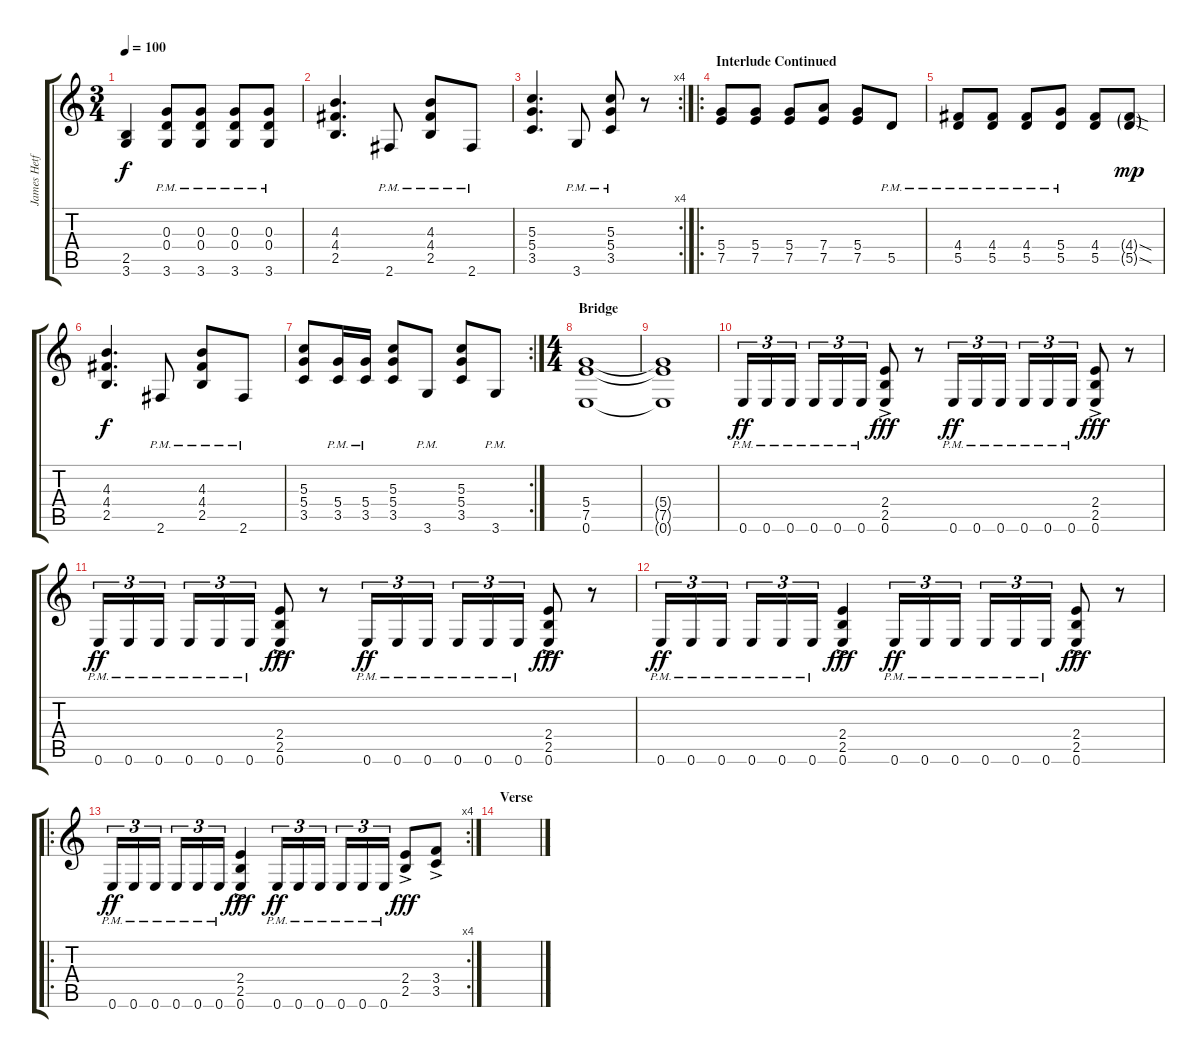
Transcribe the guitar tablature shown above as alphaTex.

\track ("James Hetfield" "James Hetf") {instrument acousticguitarsteel}
\staff {score tabs}
\tuning (E4 B3 G3 D3 A2 E2) {hide}
\ts (3 4)
\tempo 100
\clef g2
\ks c
(2.5 3.6).4{dy f} (0.3{pm} 0.4{pm} 3.6{pm}).8 (0.3{pm} 0.4{pm} 3.6{pm}).8 (0.3{pm} 0.4{pm} 3.6{pm}).8 (0.3{pm} 0.4{pm} 3.6{pm}).8 |
(4.3 4.4 2.5).4{d} 2.6{pm}.8 (4.3{pm} 4.4{pm} 2.5{pm}).8 2.6{pm}.8 |
\rc 4
(5.3 5.4 3.5).4{d} 3.6{pm}.8 (5.3{pm} 5.4{pm} 3.5{pm}).8 r.8 |
\ro
\section ("" "Interlude Continued")
(5.4 7.5).8 (5.4 7.5).8 (5.4 7.5).8 (7.4 7.5).8 (5.4 7.5).8 5.5{pm}.8 |
(4.4{pm} 5.5{pm}).8 (4.4{pm} 5.5{pm}).8 (4.4{pm} 5.5{pm}).8 (5.4{pm} 5.5{pm}).8 (4.4 5.5).8 (4.4{sod g} 5.5{sod g}).8{dy mp} |
(4.3 4.4 2.5).4{d dy f} 2.6{pm}.8 (4.3{pm} 4.4{pm} 2.5{pm}).8 2.6{pm}.8 |
\rc 2
(5.3 5.4 3.5).8 (5.4{pm} 3.5{pm}).16 (5.4{pm} 3.5{pm}).16 (5.3 5.4 3.5).8 3.6{pm}.8 (5.3 5.4 3.5).8 3.6{pm}.8 |
\ts (4 4)
\section ("" "Bridge")
(5.4 7.5 0.6).1 |
(5.4{t} 7.5{t} 0.6{t}).1 |
0.6{pm}.16{tu (3 2) dy ff} 0.6{pm}.16{tu (3 2)} 0.6{pm}.16{tu (3 2) beam splitsecondary} 0.6{pm}.16{tu (3 2)} 0.6{pm}.16{tu (3 2)} 0.6{pm}.16{tu (3 2)} (2.4{ac} 2.5{ac} 0.6{ac}).8{dy fff} r.8 0.6{pm}.16{tu (3 2) dy ff} 0.6{pm}.16{tu (3 2)} 0.6{pm}.16{tu (3 2) beam splitsecondary} 0.6{pm}.16{tu (3 2)} 0.6{pm}.16{tu (3 2)} 0.6{pm}.16{tu (3 2)} (2.4{ac} 2.5{ac} 0.6{ac}).8{dy fff} r.8 |
0.6{pm}.16{tu (3 2) dy ff} 0.6{pm}.16{tu (3 2)} 0.6{pm}.16{tu (3 2) beam splitsecondary} 0.6{pm}.16{tu (3 2)} 0.6{pm}.16{tu (3 2)} 0.6{pm}.16{tu (3 2)} (2.4{ac} 2.5{ac} 0.6{ac}).8{dy fff} r.8 0.6{pm}.16{tu (3 2) dy ff} 0.6{pm}.16{tu (3 2)} 0.6{pm}.16{tu (3 2) beam splitsecondary} 0.6{pm}.16{tu (3 2)} 0.6{pm}.16{tu (3 2)} 0.6{pm}.16{tu (3 2)} (2.4{ac} 2.5{ac} 0.6{ac}).8{dy fff} r.8 |
0.6{pm}.16{tu (3 2) dy ff} 0.6{pm}.16{tu (3 2)} 0.6{pm}.16{tu (3 2) beam splitsecondary} 0.6{pm}.16{tu (3 2)} 0.6{pm}.16{tu (3 2)} 0.6{pm}.16{tu (3 2)} (2.4{ac} 2.5{ac} 0.6{ac}).4{dy fff} 0.6{pm}.16{tu (3 2) dy ff} 0.6{pm}.16{tu (3 2)} 0.6{pm}.16{tu (3 2) beam splitsecondary} 0.6{pm}.16{tu (3 2)} 0.6{pm}.16{tu (3 2)} 0.6{pm}.16{tu (3 2)} (2.4{ac} 2.5{ac} 0.6{ac}).8{dy fff} r.8 |
\ro
\rc 4
0.6{pm}.16{tu (3 2) dy ff} 0.6{pm}.16{tu (3 2)} 0.6{pm}.16{tu (3 2) beam splitsecondary} 0.6{pm}.16{tu (3 2)} 0.6{pm}.16{tu (3 2)} 0.6{pm}.16{tu (3 2)} (2.4{ac} 2.5{ac} 0.6{ac}).4{dy fff} 0.6{pm}.16{tu (3 2) dy ff} 0.6{pm}.16{tu (3 2)} 0.6{pm}.16{tu (3 2) beam splitsecondary} 0.6{pm}.16{tu (3 2)} 0.6{pm}.16{tu (3 2)} 0.6{pm}.16{tu (3 2)} (2.4{ac} 2.5{ac}).8{dy fff} (3.4{ac} 3.5{ac}).8 |
\section ("" "Verse ")
